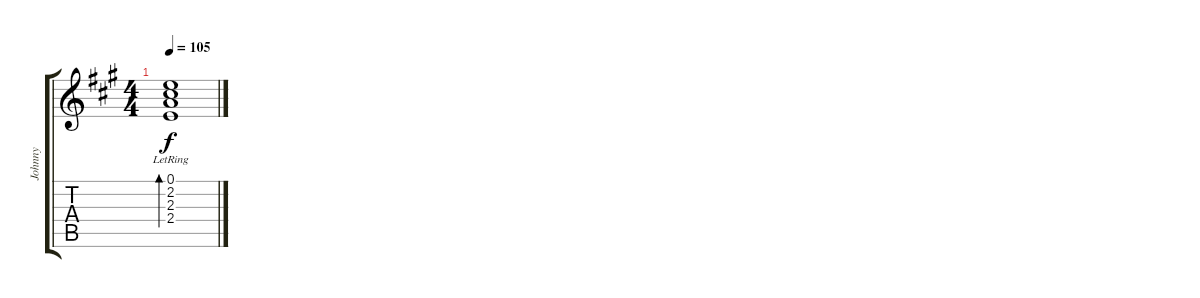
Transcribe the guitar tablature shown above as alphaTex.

\track ("Johnny" "Johnny") {instrument electricguitarjazz}
\staff {score tabs}
\tuning (E4 B3 G3 D3 A2 E2) {hide}
\ts (4 4)
\tempo 105
\clef g2
\ks a
(0.1{lr} 2.2{lr} 2.3{lr} 2.4{lr}).1{bd 480 dy f}
